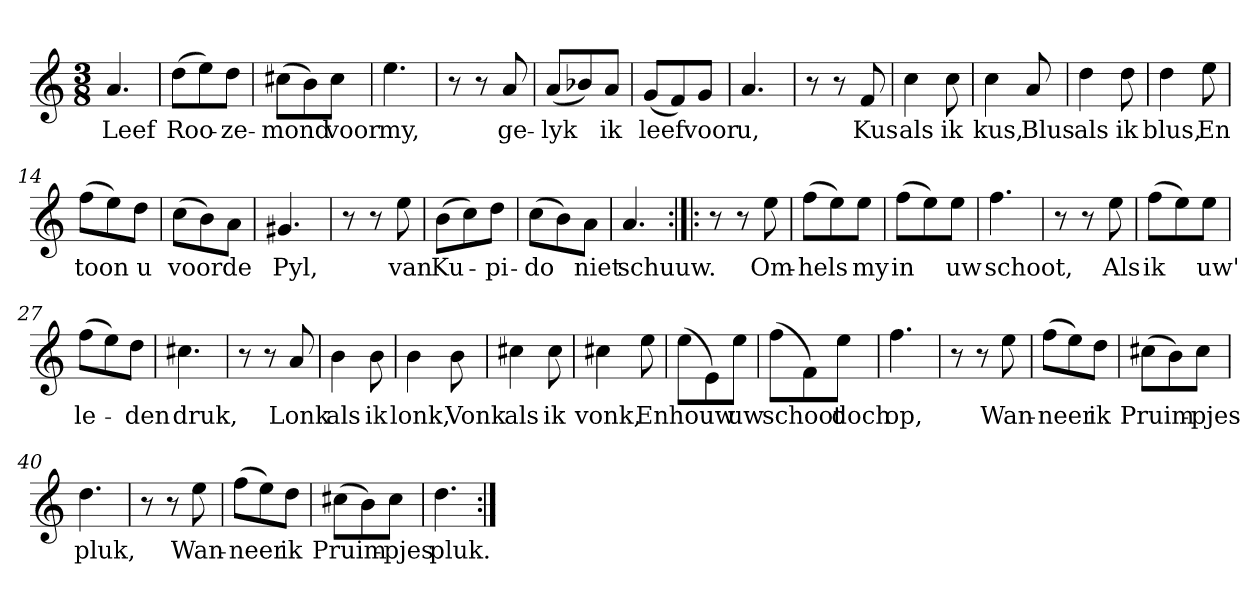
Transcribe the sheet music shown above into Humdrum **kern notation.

**kern	**text
*part1	*part1
*staff1	*staff1
*clefG2	*
*k[]	*
*D:dor	*
*M3/8	*
*MM120	*
=1	=1
4.a	Leef
=2	=2
(8dd\L	Roo-
8ee\)	.
8dd\J	-ze-
=3	=3
(8cc#X\L	-mond
8b\)	.
8cc#\J	voor
=4	=4
4.ee	my,
=5	=5
8r	.
8r	.
8a	ge-
=6	=6
(8a/L	-lyk
8b-X/)	.
8a/J	ik
=7	=7
(8g/L	leef
8f/)	.
8g/J	voor
=8	=8
4.a	u,
=9	=9
8r	.
8r	.
8f	Kus
=10	=10
4cc	als
8cc	ik
=11	=11
4cc	kus,
8a	Blus
=12	=12
4dd	als
8dd	ik
=13	=13
4dd	blus,
8ee	En
=14	=14
(8ff\L	toon
8ee\)	.
8dd\J	u
=15	=15
(8cc\L	voor
8b\)	.
8a\J	de
=16	=16
4.g#X	Pyl,
=17	=17
8r	.
8r	.
8ee	van
=18	=18
(8b\L	Ku-
8cc\)	.
8dd\J	-pi-
=19	=19
(8cc\L	-do
8b\)	.
8a\J	niet
=20	=20
4.a	schuuw.
=21:|!|:	=21:|!|:
8r	.
8r	.
8ee	Om-
=22	=22
(8ff\L	-hels
8ee\)	.
8ee\J	my
=23	=23
(8ff\L	in
8ee\)	.
8ee\J	uw
=24	=24
4.ff	schoot,
=25	=25
8r	.
8r	.
8ee	Als
=26	=26
(8ff\L	ik
8ee\)	.
8ee\J	uw'
=27	=27
(8ff\L	le-
8ee\)	.
8dd\J	-den
=28	=28
4.cc#X	druk,
=29	=29
8r	.
8r	.
8a	Lonk
=30	=30
4b	als
8b	ik
=31	=31
4b	lonk,
8b	Vonk
=32	=32
4cc#X	als
8cc#	ik
=33	=33
4cc#X	vonk,
8ee	En
=34	=34
(8ee\L	houw
8e\)	.
8ee\J	uw
=35	=35
(8ff\L	schoot
8f\)	.
8ee\J	doch
=36	=36
4.ff	op,
=37	=37
8r	.
8r	.
8ee	Wan-
=38	=38
(8ff\L	-neer
8ee\)	.
8dd\J	ik
=39	=39
(8cc#X\L	Pruim-
8b\)	.
8cc#\J	-pjes
=40	=40
4.dd	pluk,
=41	=41
8r	.
8r	.
8ee	Wan-
=42	=42
(8ff\L	-neer
8ee\)	.
8dd\J	ik
=43	=43
(8cc#X\L	Pruim-
8b\)	.
8cc#\J	-pjes
=44	=44
4.dd	pluk.
=:|!	=:|!
*-	*-
